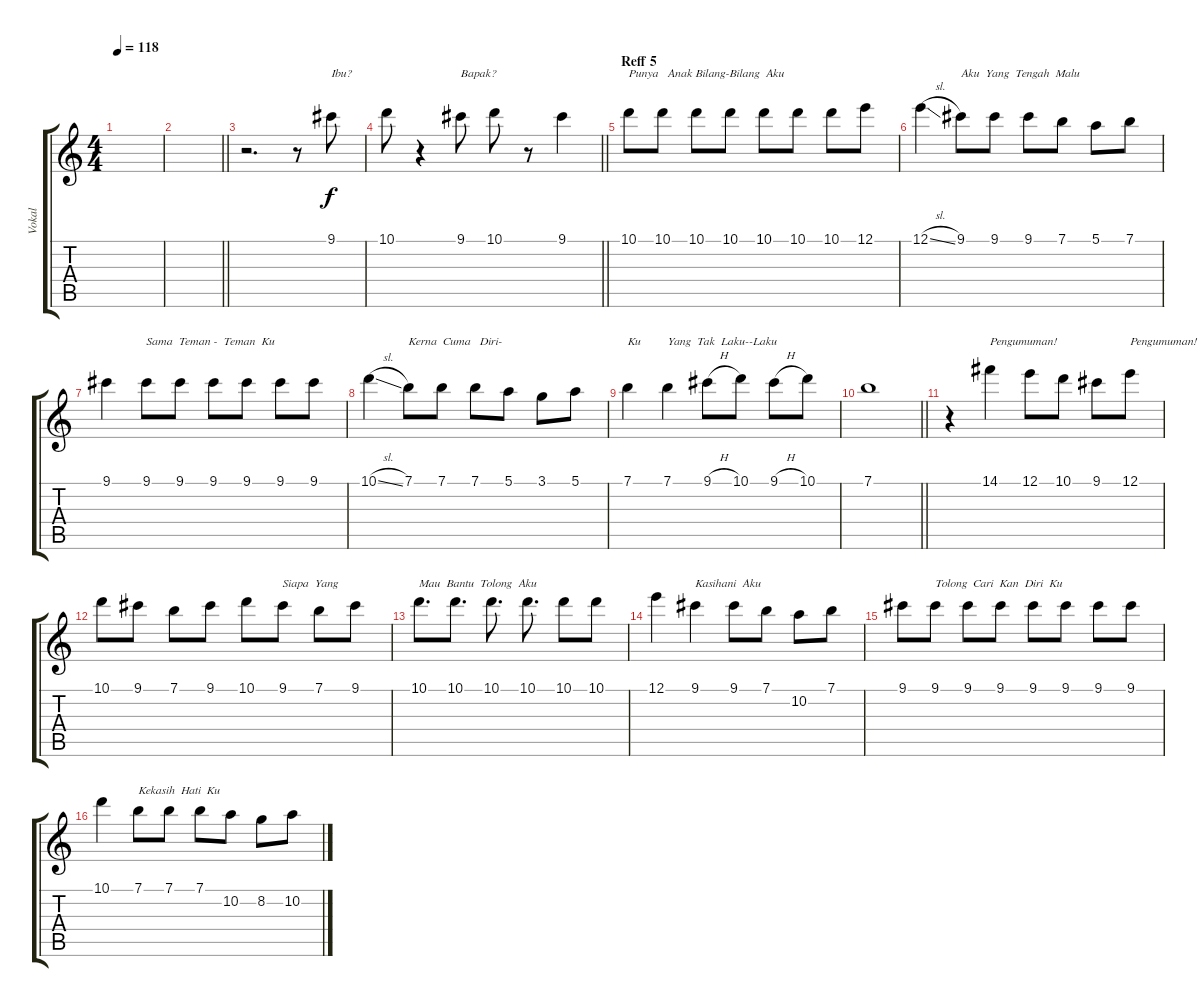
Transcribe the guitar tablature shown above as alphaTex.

\track ("Vokal" "Vokal") {instrument contrabass}
\staff {score tabs}
\tuning (E4 B3 G3 D3 A2 E2) {hide}
\ts (4 4)
\tempo 118
\clef g2
\ks c
|
\barLineRight lightlight
|
r.2{d volume 16} r.8 9.1.8{txt "Ibu?"} |
\barLineRight lightlight
10.1.8 r.4 9.1.8{txt "Bapak?"} 10.1.8 r.8 9.1.4 |
\section ("" "Reff 5")
10.1.8{txt "Punya   Anak Bilang-Bilang  Aku"} 10.1.8 10.1.8 10.1.8 10.1.8 10.1.8 10.1.8 12.1.8 |
12.1{sl}.4 9.1.8{txt "Aku  Yang  Tengah  Malu"} 9.1.8 9.1.8 7.1.8 5.1.8 7.1.8 |
9.1.4 9.1.8{txt "Sama  Teman -  Teman  Ku"} 9.1.8 9.1.8 9.1.8 9.1.8 9.1.8 |
10.1{sl}.4 7.1.8{txt "Kerna  Cuma   Diri-"} 7.1.8 7.1.8 5.1.8 3.1.8 5.1.8 |
7.1.4{txt "Ku"} 7.1.4{txt "Yang  Tak  Laku--Laku"} 9.1{h}.8 10.1.8 9.1{h}.8 10.1.8 |
\barLineRight lightlight
7.1.1 |
r.4 14.1.4{txt "Pengumuman!"} 12.1.8 10.1.8 9.1.8 12.1.8{txt "Pengumuman!"} |
10.1.8 9.1.8 7.1.8 9.1.8 10.1.8 9.1.8{txt "Siapa  Yang"} 7.1.8 9.1.8 |
10.1.8{d txt "Mau  Bantu  Tolong  Aku"} 10.1.8{d} 10.1.8{d} 10.1.8{d} 10.1.8 10.1.8 |
12.1.4 9.1.4{txt "Kasihani  Aku"} 9.1.8 7.1.8 10.2.8 7.1.8 |
9.1.8 9.1.8{txt "Tolong  Cari  Kan  Diri  Ku"} 9.1.8 9.1.8 9.1.8 9.1.8 9.1.8 9.1.8 |
10.1.4 7.1.8{txt "Kekasih  Hati  Ku  "} 7.1.8 7.1.8 10.2.8 8.2.8 10.2.8
